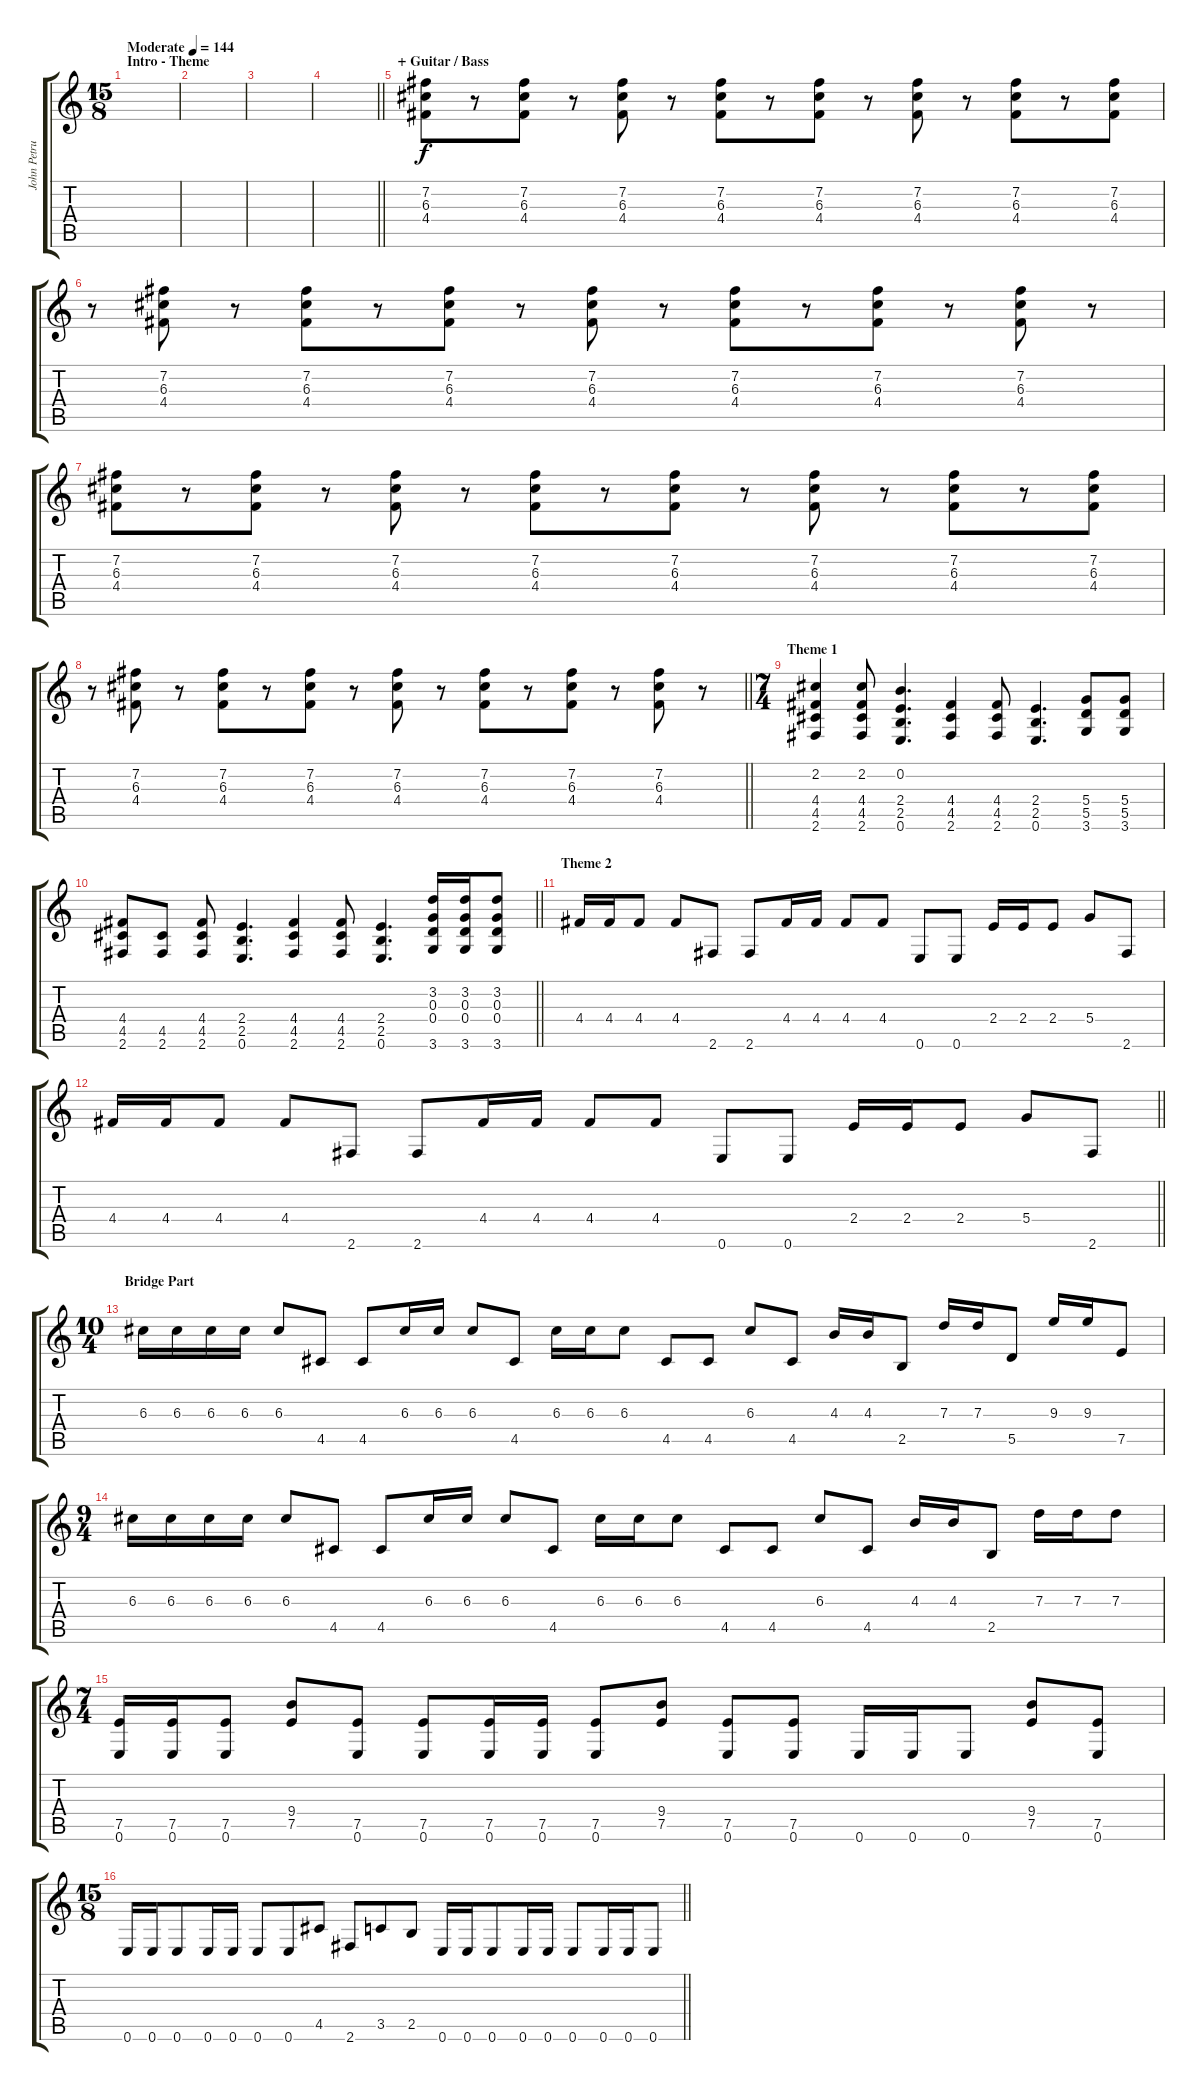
\track ("John Petrucci - 1" "John Petru") {instrument distortionguitar}
\staff {score tabs}
\tuning (E4 B3 G3 D3 A2 E2) {hide}
\ts (15 8)
\section ("" "Intro - Theme")
\tempo (144 "Moderate")
\clef g2
\ks c
|
|
|
\barLineRight lightlight
|
\section ("" "+ Guitar / Bass")
(7.2 6.3 4.4).8 r.8 (7.2 6.3 4.4).8 r.8 (7.2 6.3 4.4).8 r.8 (7.2 6.3 4.4).8 r.8 (7.2 6.3 4.4).8 r.8 (7.2 6.3 4.4).8 r.8 (7.2 6.3 4.4).8 r.8 (7.2 6.3 4.4).8 |
r.8 (7.2 6.3 4.4).8 r.8 (7.2 6.3 4.4).8 r.8 (7.2 6.3 4.4).8 r.8 (7.2 6.3 4.4).8 r.8 (7.2 6.3 4.4).8 r.8 (7.2 6.3 4.4).8 r.8 (7.2 6.3 4.4).8 r.8 |
(7.2 6.3 4.4).8 r.8 (7.2 6.3 4.4).8 r.8 (7.2 6.3 4.4).8 r.8 (7.2 6.3 4.4).8 r.8 (7.2 6.3 4.4).8 r.8 (7.2 6.3 4.4).8 r.8 (7.2 6.3 4.4).8 r.8 (7.2 6.3 4.4).8 |
\barLineRight lightlight
r.8 (7.2 6.3 4.4).8 r.8 (7.2 6.3 4.4).8 r.8 (7.2 6.3 4.4).8 r.8 (7.2 6.3 4.4).8 r.8 (7.2 6.3 4.4).8 r.8 (7.2 6.3 4.4).8 r.8 (7.2 6.3 4.4).8 r.8 |
\ts (7 4)
\section ("" "Theme 1")
(2.2 4.4 4.5 2.6).4 (2.2 4.4 4.5 2.6).8 (0.2 2.4 2.5 0.6).4{d} (4.4 4.5 2.6).4 (4.4 4.5 2.6).8 (2.4 2.5 0.6).4{d} (5.4 5.5 3.6).8 (5.4 5.5 3.6).8 |
\barLineRight lightlight
(4.4 4.5 2.6).8 (4.5 2.6).8 (4.4 4.5 2.6).8 (2.4 2.5 0.6).4{d} (4.4 4.5 2.6).4 (4.4 4.5 2.6).8 (2.4 2.5 0.6).4{d} (3.2 0.3 0.4 3.6).16 (3.2 0.3 0.4 3.6).16 (3.2 0.3 0.4 3.6).8 |
\section ("" "Theme 2")
4.4.16 4.4.16 4.4.8 4.4.8 2.6.8 2.6.8 4.4.16 4.4.16 4.4.8 4.4.8 0.6.8 0.6.8 2.4.16 2.4.16 2.4.8 5.4.8 2.6.8 |
\barLineRight lightlight
4.4.16 4.4.16 4.4.8 4.4.8 2.6.8 2.6.8 4.4.16 4.4.16 4.4.8 4.4.8 0.6.8 0.6.8 2.4.16 2.4.16 2.4.8 5.4.8 2.6.8 |
\ts (10 4)
\section ("" "Bridge Part")
6.3.16 6.3.16 6.3.16 6.3.16 6.3.8 4.5.8 4.5.8 6.3.16 6.3.16 6.3.8 4.5.8 6.3.16 6.3.16 6.3.8 4.5.8 4.5.8 6.3.8 4.5.8 4.3.16 4.3.16 2.5.8 7.3.16 7.3.16 5.5.8 9.3.16 9.3.16 7.5.8 |
\ts (9 4)
6.3.16 6.3.16 6.3.16 6.3.16 6.3.8 4.5.8 4.5.8 6.3.16 6.3.16 6.3.8 4.5.8 6.3.16 6.3.16 6.3.8 4.5.8 4.5.8 6.3.8 4.5.8 4.3.16 4.3.16 2.5.8 7.3.16 7.3.16 7.3.8 |
\ts (7 4)
(7.5 0.6).16 (7.5 0.6).16 (7.5 0.6).8 (9.4 7.5).8 (7.5 0.6).8 (7.5 0.6).8 (7.5 0.6).16 (7.5 0.6).16 (7.5 0.6).8 (9.4 7.5).8 (7.5 0.6).8 (7.5 0.6).8 0.6.16 0.6.16 0.6.8 (9.4 7.5).8 (7.5 0.6).8 |
\ts (15 8)
\barLineRight lightlight
0.6.16 0.6.16 0.6.8 0.6.16 0.6.16 0.6.8 0.6.8 4.5.8 2.6.8 3.5.8 2.5.8 0.6.16 0.6.16 0.6.8 0.6.16 0.6.16 0.6.8 0.6.16 0.6.16 0.6.8
